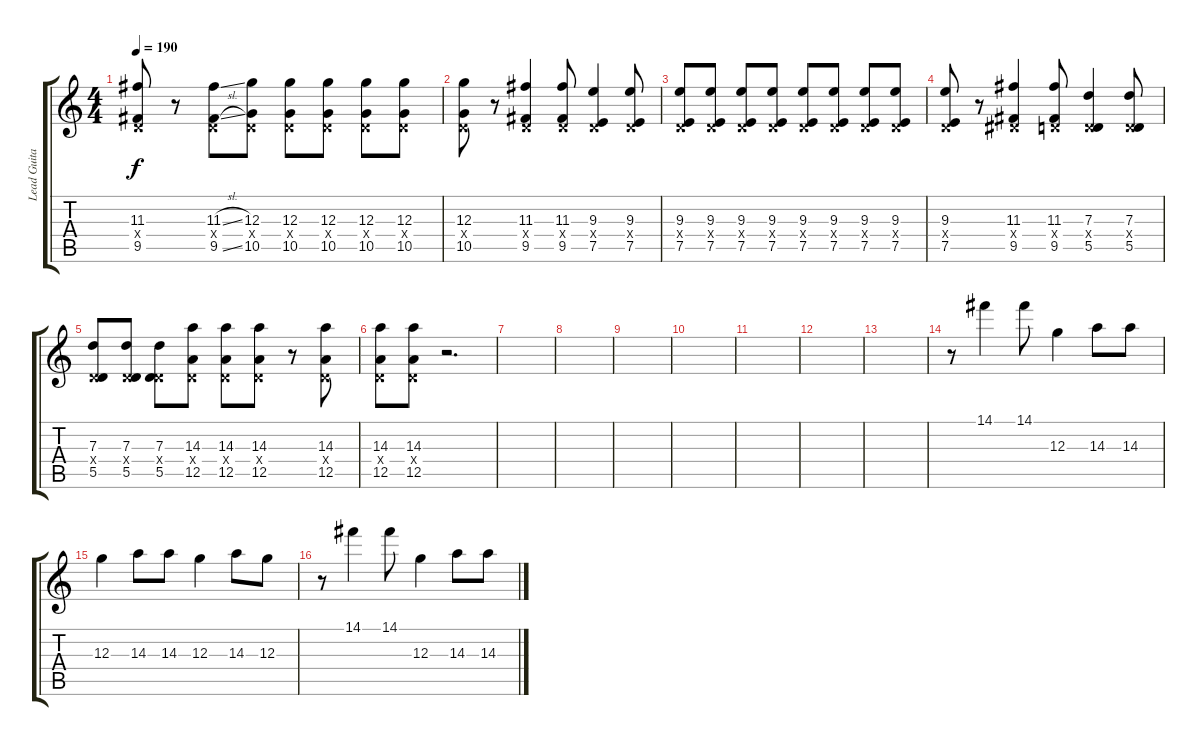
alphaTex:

\track ("Lead Guitar" "Lead Guita") {instrument distortionguitar}
\staff {score tabs}
\tuning (E4 B3 G3 D3 A2 E2) {hide}
\ts (4 4)
\tempo 190
\clef g2
\ks c
(11.3 0.4{x} 9.5).8{dy f} r.8 (11.3{sl} 0.4{x} 9.5{sl}).8 (12.3 0.4{x} 10.5).8 (12.3 0.4{x} 10.5).8 (12.3 0.4{x} 10.5).8 (12.3 0.4{x} 10.5).8 (12.3 0.4{x} 10.5).8 |
(12.3 0.4{x} 10.5).8 r.8 (11.3 0.4{x} 9.5).4 (11.3 0.4{x} 9.5).8 (9.3 0.4{x} 7.5).4 (9.3 0.4{x} 7.5).8 |
(9.3 0.4{x} 7.5).8 (9.3 0.4{x} 7.5).8 (9.3 0.4{x} 7.5).8 (9.3 0.4{x} 7.5).8 (9.3 0.4{x} 7.5).8 (9.3 0.4{x} 7.5).8 (9.3 0.4{x} 7.5).8 (9.3 0.4{x} 7.5).8 |
(9.3 0.4{x} 7.5).8 r.8 (11.3 1.4{x} 9.5).4 (11.3 0.4{x} 9.5).8 (7.3 0.4{x} 5.5).4 (7.3 0.4{x} 5.5).8 |
(7.3 0.4{x} 5.5).8 (7.3 0.4{x} 5.5).8 (7.3 0.4{x} 5.5).8 (14.3 0.4{x} 12.5).8 (14.3 0.4{x} 12.5).8 (14.3 0.4{x} 12.5).8 r.8 (14.3 0.4{x} 12.5).8 |
(14.3 0.4{x} 12.5).8 (14.3 0.4{x} 12.5).8 r.2{d} |
|
|
|
|
|
|
|
r.8 14.1.4 14.1.8 12.3.4 14.3.8 14.3.8 |
12.3.4 14.3.8 14.3.8 12.3.4 14.3.8 12.3.8 |
r.8 14.1.4 14.1.8 12.3.4 14.3.8 14.3.8
